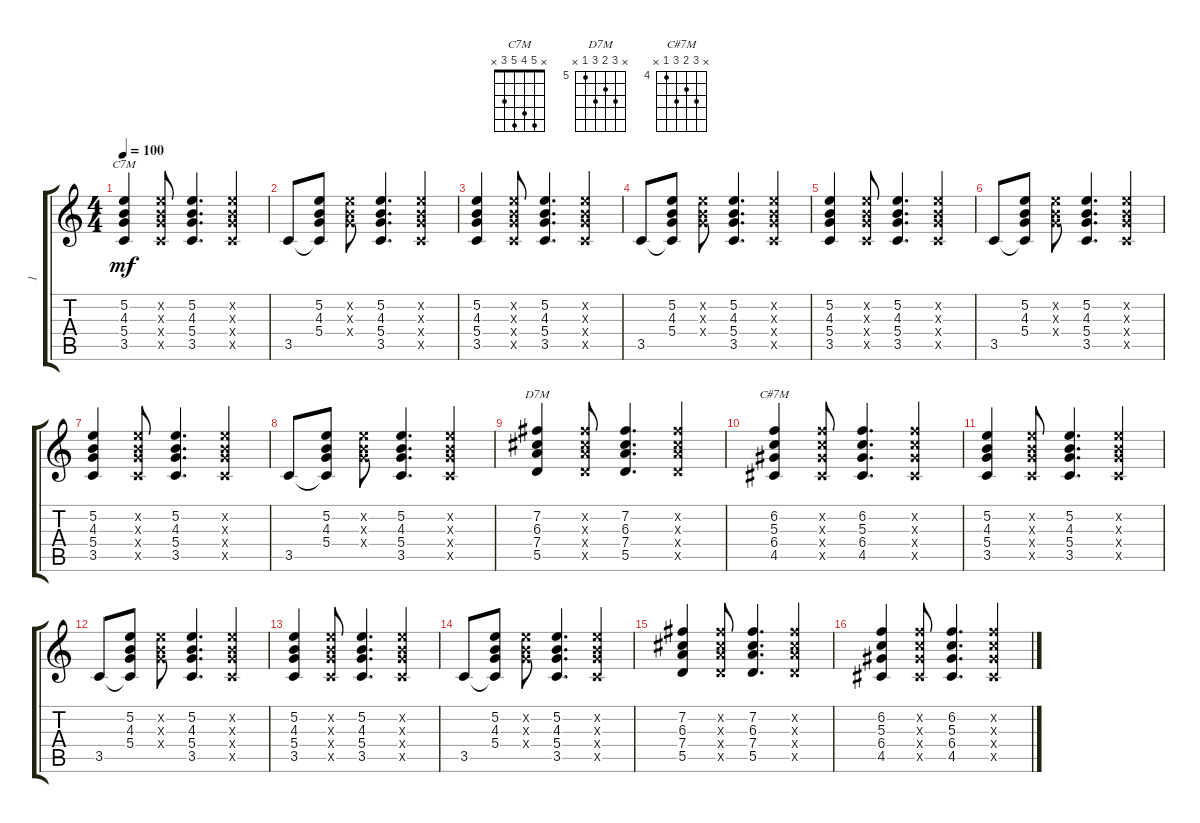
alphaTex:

\track ("1" "1") {instrument electricguitarclean}
\staff {score tabs}
\tuning (E4 B3 G3 D3 A2 E2) {hide}
\chord ("C7M" x 5 4 5 3 x)
\chord ("D7M" x 7 6 7 5 x) {firstfret 5}
\chord ("C#7M" x 6 5 6 4 x) {firstfret 4}
\ts (4 4)
\tempo 100
\clef g2
\ks c
(5.2 4.3 5.4 3.5).4{ch "C7M" dy mf} (5.2{x} 4.3{x} 5.4{x} 3.5{x}).8 (5.2 4.3 5.4 3.5).4{d} (5.2{x} 4.3{x} 5.4{x} 3.5{x}).4 |
3.5.8 (5.2 4.3 5.4 3.5{t}).8 (5.2{x} 4.3{x} 5.4{x}).8 (5.2 4.3 5.4 3.5).4{d} (5.2{x} 4.3{x} 5.4{x} 3.5{x}).4 |
(5.2 4.3 5.4 3.5).4 (5.2{x} 4.3{x} 5.4{x} 3.5{x}).8 (5.2 4.3 5.4 3.5).4{d} (5.2{x} 4.3{x} 5.4{x} 3.5{x}).4 |
3.5.8 (5.2 4.3 5.4 3.5{t}).8 (5.2{x} 4.3{x} 5.4{x}).8 (5.2 4.3 5.4 3.5).4{d} (5.2{x} 4.3{x} 5.4{x} 3.5{x}).4 |
(5.2 4.3 5.4 3.5).4 (5.2{x} 4.3{x} 5.4{x} 3.5{x}).8 (5.2 4.3 5.4 3.5).4{d} (5.2{x} 4.3{x} 5.4{x} 3.5{x}).4 |
3.5.8 (5.2 4.3 5.4 3.5{t}).8 (5.2{x} 4.3{x} 5.4{x}).8 (5.2 4.3 5.4 3.5).4{d} (5.2{x} 4.3{x} 5.4{x} 3.5{x}).4 |
(5.2 4.3 5.4 3.5).4 (5.2{x} 4.3{x} 5.4{x} 3.5{x}).8 (5.2 4.3 5.4 3.5).4{d} (5.2{x} 4.3{x} 5.4{x} 3.5{x}).4 |
3.5.8 (5.2 4.3 5.4 3.5{t}).8 (5.2{x} 4.3{x} 5.4{x}).8 (5.2 4.3 5.4 3.5).4{d} (5.2{x} 4.3{x} 5.4{x} 3.5{x}).4 |
(7.2 6.3 7.4 5.5).4{ch "D7M"} (7.2{x} 6.3{x} 7.4{x} 5.5{x}).8 (7.2 6.3 7.4 5.5).4{d} (7.2{x} 6.3{x} 7.4{x} 5.5{x}).4 |
(6.2 5.3 6.4 4.5).4{ch "C#7M"} (6.2{x} 5.3{x} 6.4{x} 4.5{x}).8 (6.2 5.3 6.4 4.5).4{d} (6.2{x} 5.3{x} 6.4{x} 4.5{x}).4 |
(5.2 4.3 5.4 3.5).4 (5.2{x} 4.3{x} 5.4{x} 3.5{x}).8 (5.2 4.3 5.4 3.5).4{d} (5.2{x} 4.3{x} 5.4{x} 3.5{x}).4 |
3.5.8 (5.2 4.3 5.4 3.5{t}).8 (5.2{x} 4.3{x} 5.4{x}).8 (5.2 4.3 5.4 3.5).4{d} (5.2{x} 4.3{x} 5.4{x} 3.5{x}).4 |
(5.2 4.3 5.4 3.5).4 (5.2{x} 4.3{x} 5.4{x} 3.5{x}).8 (5.2 4.3 5.4 3.5).4{d} (5.2{x} 4.3{x} 5.4{x} 3.5{x}).4 |
3.5.8 (5.2 4.3 5.4 3.5{t}).8 (5.2{x} 4.3{x} 5.4{x}).8 (5.2 4.3 5.4 3.5).4{d} (5.2{x} 4.3{x} 5.4{x} 3.5{x}).4 |
(7.2 6.3 7.4 5.5).4 (7.2{x} 6.3{x} 7.4{x} 5.5{x}).8 (7.2 6.3 7.4 5.5).4{d} (7.2{x} 6.3{x} 7.4{x} 5.5{x}).4 |
(6.2 5.3 6.4 4.5).4 (6.2{x} 5.3{x} 6.4{x} 4.5{x}).8 (6.2 5.3 6.4 4.5).4{d} (6.2{x} 5.3{x} 6.4{x} 4.5{x}).4
